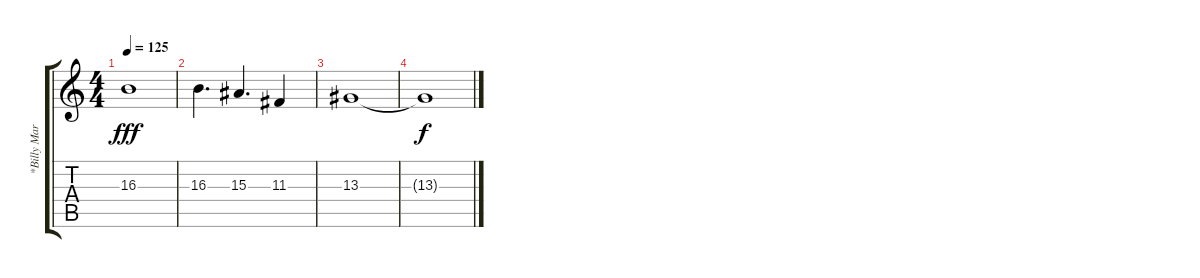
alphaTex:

\track ("*Billy Martin (Keyboard 1)" "*Billy Mar") {instrument harpsichord}
\staff {score tabs}
\tuning (E4 B3 G3 D3 A2 E2) {hide}
\ts (4 4)
\tempo 125
\clef g2
\ks c
16.3.1{dy fff} |
16.3.4{d} 15.3.4{d} 11.3.4 |
13.3.1 |
13.3{t}.1{dy f}
